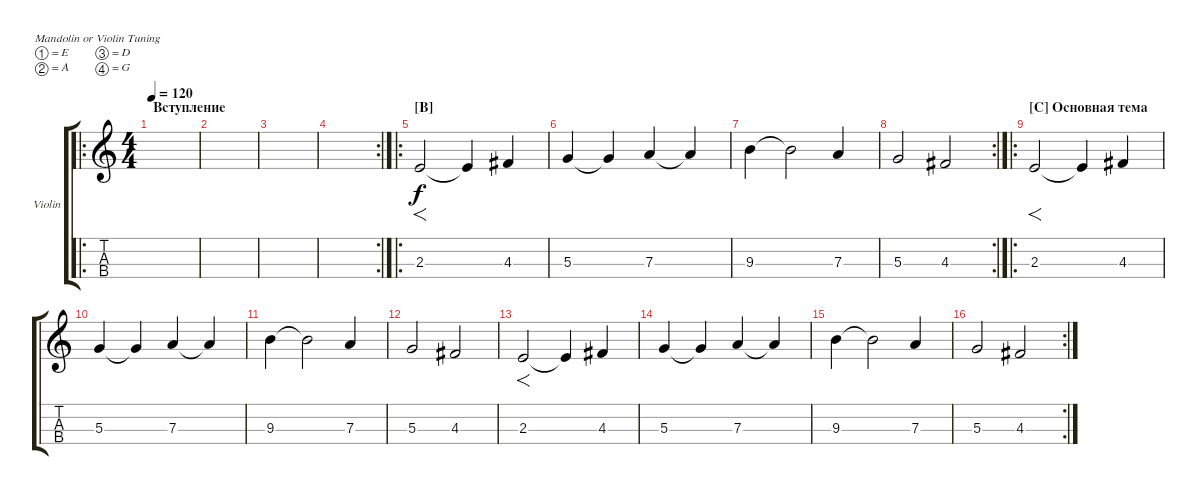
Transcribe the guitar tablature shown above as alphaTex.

\defaultSystemsLayout 4
\bracketExtendMode groupsimilarinstruments
\firstSystemTrackNameOrientation horizontal
\otherSystemsTrackNameOrientation horizontal
\track ("Violin" "Violin") {instrument violin}
\staff {score tabs}
\tuning (E5 A4 D4 G3)
\ro
\ts (4 4)
\section ("" "Вступление")
\tempo 120
\clef g2
\ks c
|
|
|
\rc 2
|
\ro
\section ("B" "")
2.3.2{f} 2.3{t}.4 4.3.4 |
5.3.4 5.3{t}.4 7.3.4 7.3{t}.4 |
9.3.4 9.3{t}.2 7.3.4 |
\rc 2
5.3.2 4.3.2 |
\ro
\section ("C" "Основная тема")
2.3.2{f} 2.3{t}.4 4.3.4 |
5.3.4 5.3{t}.4 7.3.4 7.3{t}.4 |
9.3.4 9.3{t}.2 7.3.4 |
5.3.2 4.3.2 |
2.3.2{f} 2.3{t}.4 4.3.4 |
5.3.4 5.3{t}.4 7.3.4 7.3{t}.4 |
9.3.4 9.3{t}.2 7.3.4 |
\rc 2
5.3.2 4.3.2
